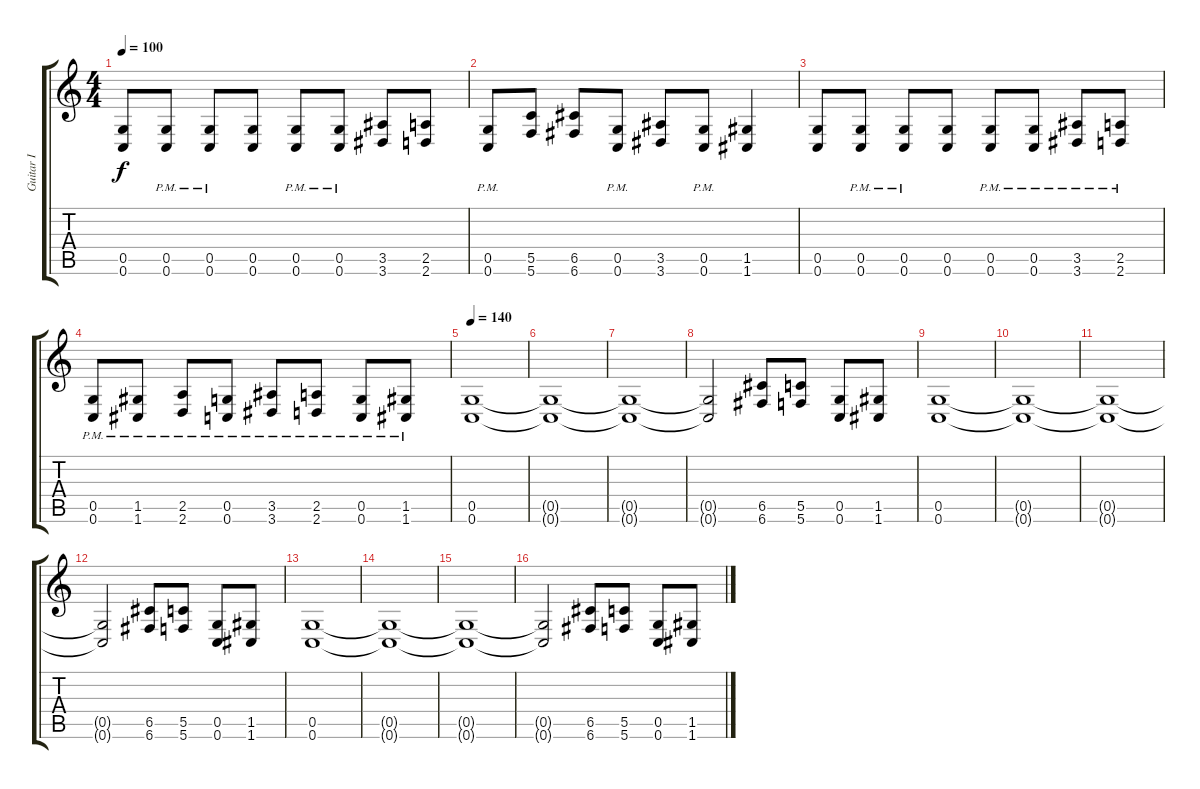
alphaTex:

\track ("Guitar I" "Guitar I") {instrument distortionguitar}
\staff {score tabs}
\tuning (D4 A3 F3 C3 G2 C2) {hide}
\ts (4 4)
\tempo 100
\clef g2
\ks c
(0.5 0.6).8{dy f} (0.5{pm} 0.6{pm}).8 (0.5{pm} 0.6{pm}).8 (0.5 0.6).8 (0.5{pm} 0.6{pm}).8 (0.5{pm} 0.6{pm}).8 (3.5 3.6).8 (2.5 2.6).8 |
(0.5{pm} 0.6{pm}).8 (5.5 5.6).8 (6.5 6.6).8 (0.5{pm} 0.6{pm}).8 (3.5 3.6).8 (0.5{pm} 0.6{pm}).8 (1.5 1.6).4 |
(0.5 0.6).8 (0.5{pm} 0.6{pm}).8 (0.5{pm} 0.6{pm}).8 (0.5 0.6).8 (0.5{pm} 0.6{pm}).8 (0.5{pm} 0.6{pm}).8 (3.5{pm} 3.6{pm}).8 (2.5{pm} 2.6{pm}).8 |
(0.5{pm} 0.6{pm}).8 (1.5{pm} 1.6{pm}).8 (2.5{pm} 2.6{pm}).8 (0.5{pm} 0.6{pm}).8 (3.5{pm} 3.6{pm}).8 (2.5{pm} 2.6{pm}).8 (0.5{pm} 0.6{pm}).8 (1.5{pm} 1.6{pm}).8 |
\tempo 140
(0.5 0.6).1 |
(0.5{t} 0.6{t}).1 |
(0.5{t} 0.6{t}).1 |
(0.5{t} 0.6{t}).2 (6.5 6.6).8 (5.5 5.6).8 (0.5 0.6).8 (1.5 1.6).8 |
(0.5 0.6).1 |
(0.5{t} 0.6{t}).1 |
(0.5{t} 0.6{t}).1 |
(0.5{t} 0.6{t}).2 (6.5 6.6).8 (5.5 5.6).8 (0.5 0.6).8 (1.5 1.6).8 |
(0.5 0.6).1 |
(0.5{t} 0.6{t}).1 |
(0.5{t} 0.6{t}).1 |
(0.5{t} 0.6{t}).2 (6.5 6.6).8 (5.5 5.6).8 (0.5 0.6).8 (1.5 1.6).8
